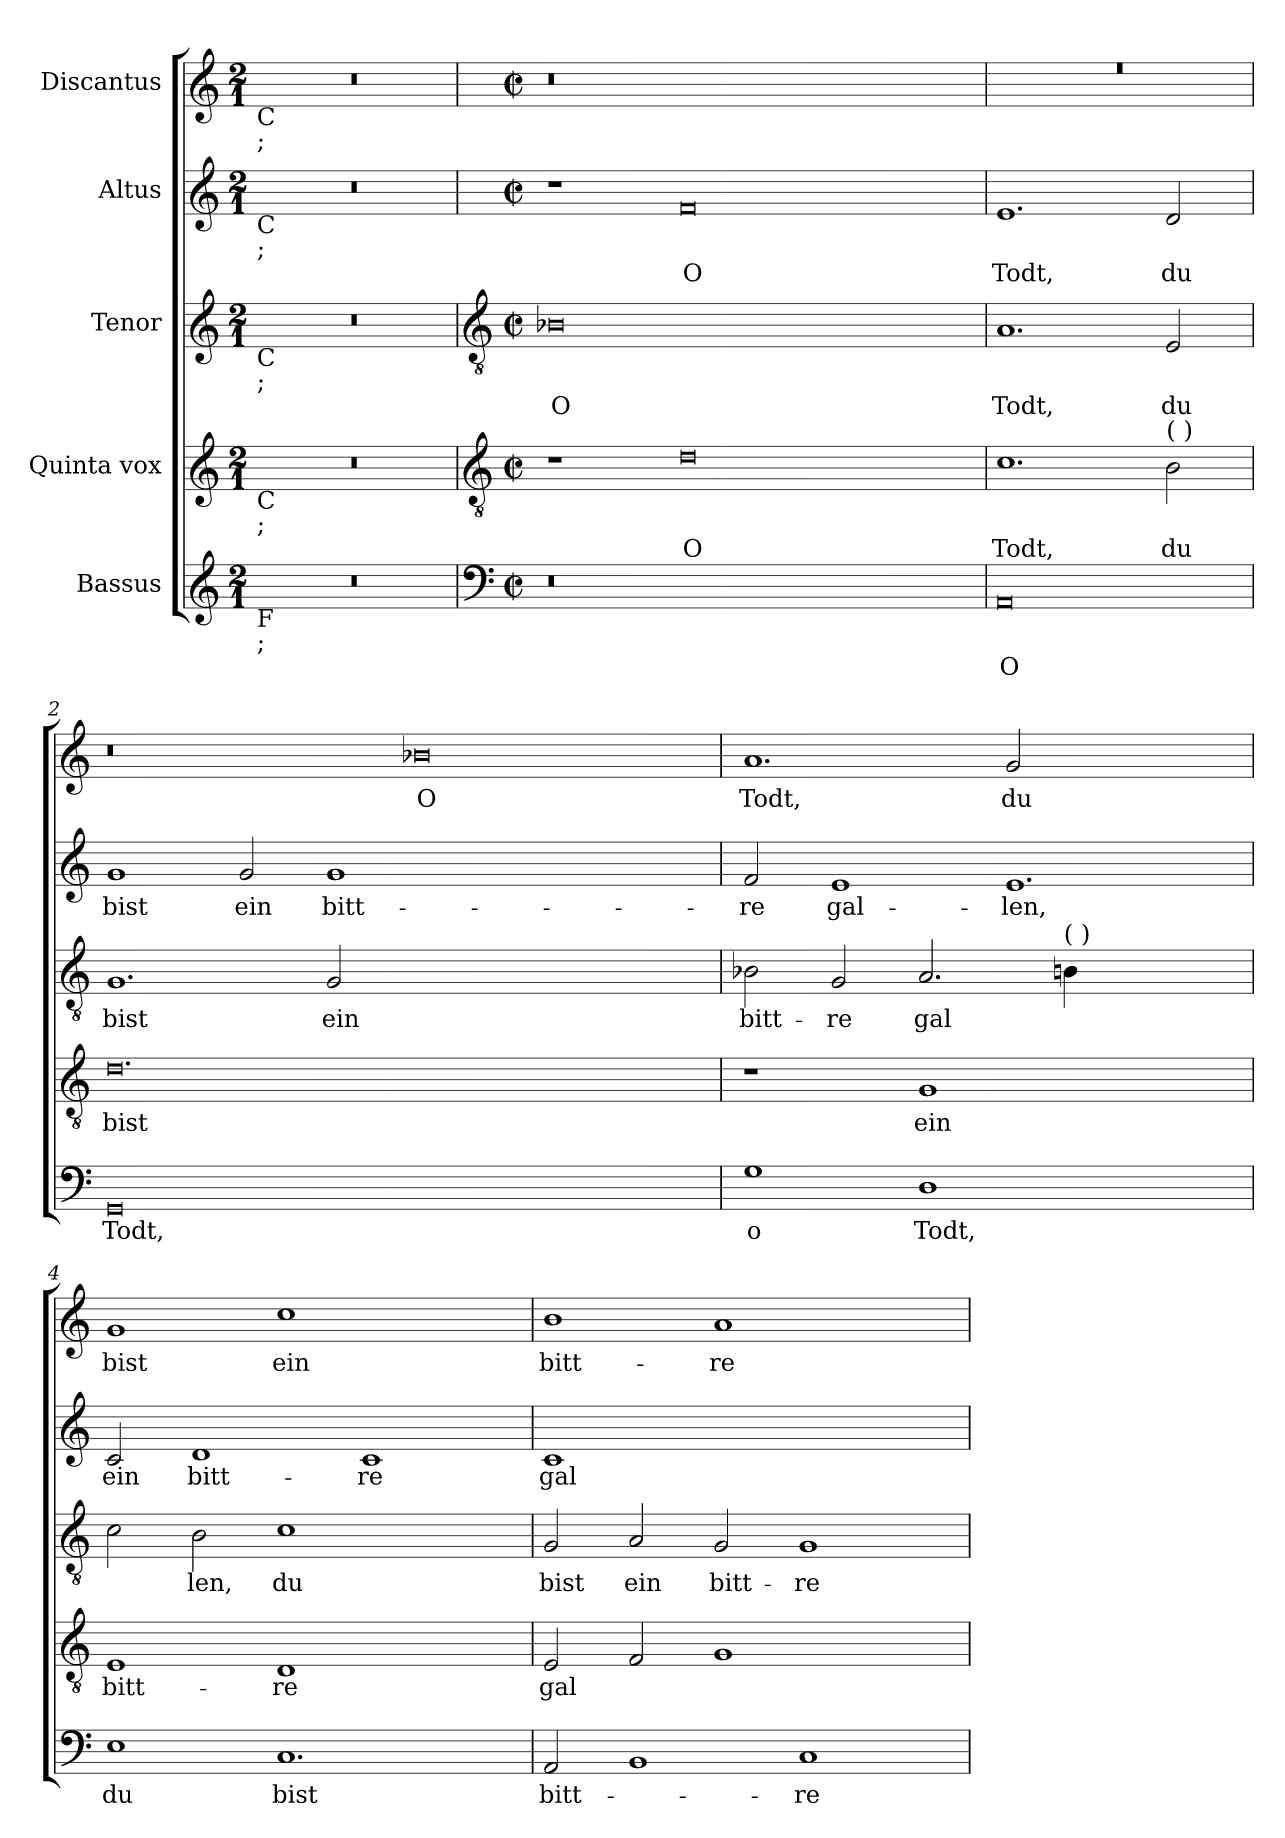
**kern	**text	**kern	**text	**kern	**text	**kern	**text	**kern	**text
*part5	*part5	*part4	*part4	*part3	*part3	*part2	*part2	*part1	*part1
*staff5	*staff5	*staff4	*staff4	*staff3	*staff3	*staff2	*staff2	*staff1	*staff1
*I"Bassus	*	*I"Quinta vox	*	*I"Tenor	*	*I"Altus	*	*I"Discantus	*
*clefG2	*	*clefG2	*	*clefG2	*	*clefG2	*	*clefG2	*
*k[]	*	*k[]	*	*k[]	*	*k[]	*	*k[]	*
*C:	*	*C:	*	*C:	*	*C:	*	*C:	*
*M2/1	*	*M2/1	*	*M2/1	*	*M2/1	*	*M2/1	*
=	=	=	=	=	=	=	=	=	=
!	!	!	!	!	!	!	!	!LO:TX:b:t=C	!
!	!	!	!	!	!	!	!	!LO:TX:b:t=;	!
!	!	!	!	!	!	!LO:TX:b:t=C	!	!	!
!	!	!	!	!	!	!LO:TX:b:t=;	!	!	!
!	!	!	!	!LO:TX:b:t=C	!	!	!	!	!
!	!	!	!	!LO:TX:b:t=;	!	!	!	!	!
!	!	!LO:TX:b:t=C	!	!	!	!	!	!	!
!	!	!LO:TX:b:t=;	!	!	!	!	!	!	!
!LO:TX:b:t=F	!	!	!	!	!	!	!	!	!
!LO:TX:b:t=;	!	!	!	!	!	!	!	!	!
0r	.	0r	.	0r	.	0r	.	0r	.
!!LO:LB:g=z
=1	=1	=1	=1	=1	=1	=1	=1	=1	=1
*clefF4	*	*clefGv2	*	*clefGv2	*	*	*	*	*
*M4/2	*	*M4/2	*	*M4/2	*	*M4/2	*	*M4/2	*
*met(c|)	*	*met(c|)	*	*met(c|)	*	*met(c|)	*	*met(c|)	*
!	!	!	!	!	!LO:LY:b	!	!	!	!
*	*	*	*	*	*	*	*	*^	*
0r	.	1r	.	0B-X	O	1r	.	0r	1ryy	.
!	!	!	!LO:LY:b	!	!	!	!LO:LY:b	!	!	!
.	.	0d	O	.	.	0f	O	.	2ryy	.
.	.	.	.	.	.	.	.	.	2ryy	.
1ryy	.	.	.	1ryy	.	.	.	1ryy	1ryy	.
=1A	=1A	=1A	=1A	=1A	=1A	=1A	=1A	=1A	=1A	=1A
!	!LO:LY:b	!	!LO:LY:b	!	!LO:LY:b	!	!LO:LY:b	!	!	!
0AA	O	1.c	Todt,	1.A	Todt,	1.e	Todt,	0r	0ryy	.
!	!	!LO:TX:a:t=(  )	!	!	!	!	!	!	!	!
!	!	!	!LO:LY:b	!	!LO:LY:b	!	!LO:LY:b	!	!	!
.	.	2B	du	2E	du	2d	du	.	.	.
=2A	=2A	=2A	=2A	=2A	=2A	=2A	=2A	=2A	=2A	=2A
!	!LO:LY:b	!	!LO:LY:b	!	!LO:LY:b	!	!LO:LY:b	!	!	!
0GG	Todt,	0.d	bist	1.G	bist	1g	bist	0r	0ryy	.
!	!	!	!	!	!	!	!LO:LY:b	!	!	!
.	.	.	.	.	.	2g	ein	.	.	.
!	!	!	!	!	!LO:LY:b	!	!LO:LY:b	!	!	!
.	.	.	.	2G	ein	1g	bitt-	.	.	.
!	!	!	!	!	!	!	!	!	!	!LO:LY:b
0ryy	.	.	.	0ryy	.	.	.	0b-X	0ryy	O
.	.	.	.	.	.	1.ryy	.	.	.	.
.	.	1ryy	.	.	.	.	.	.	.	.
=3A	=3A	=3A	=3A	=3A	=3A	=3A	=3A	=3A	=3A	=3A
!	!LO:LY:b	!	!	!	!LO:LY:b	!	!LO:LY:b	!	!	!LO:LY:b
1G	o	1r	.	2B-X	bitt-	2f	-re	1.a	0ryy	Todt,
!	!	!	!	!	!LO:LY:b	!	!LO:LY:b	!	!	!
.	.	.	.	2G	-re	1e	gal-	.	.	.
!	!LO:LY:b	!	!LO:LY:b	!	!LO:LY:b	!	!	!	!	!
1D	Todt,	1G	ein	2.A	gal	.	.	.	.	.
!	!	!	!	!	!	!	!LO:LY:b	!	!	!LO:LY:b
.	.	.	.	.	.	1.e	-len,	2g	.	du
!	!	!	!	!LO:TX:a:t=(  )	!	!	!	!	!	!
.	.	.	.	4B	.	.	.	.	.	.
1ryy	.	1ryy	.	1ryy	.	.	.	1ryy	1ryy	.
=4A	=4A	=4A	=4A	=4A	=4A	=4A	=4A	=4A	=4A	=4A
!	!LO:LY:b	!	!LO:LY:b	!	!	!	!LO:LY:b	!	!	!LO:LY:b
1E	du	1E	bitt-	2c	.	2c	ein	1g	1ryy	bist
!	!	!	!	!	!LO:LY:b	!	!LO:LY:b	!	!	!
.	.	.	.	2B	len,	1d	bitt-	.	.	.
!	!LO:LY:b	!	!LO:LY:b	!	!LO:LY:b	!	!	!	!	!LO:LY:b
1.C	bist	1D	-re	1c	du	.	.	1cc	2ryy	ein
!	!	!	!	!	!	!	!LO:LY:b	!	!	!
.	.	.	.	.	.	1c	-re	.	2ryy	.
.	.	2ryy	.	2ryy	.	.	.	2ryy	2ryy	.
=5A	=5A	=5A	=5A	=5A	=5A	=5A	=5A	=5A	=5A	=5A
!	!LO:LY:b	!	!LO:LY:b	!	!LO:LY:b	!	!LO:LY:b	!	!	!LO:LY:b
2AA	bitt-	2E	gal	2G	bist	1c	gal-	1b	1ryy	bitt-
!	!	!	!	!	!LO:LY:b	!	!	!	!	!
1BB	.	2F	.	2A	ein	.	.	.	.	.
!	!	!	!	!	!LO:LY:b	!	!	!	!	!LO:LY:b
.	.	1G	.	2G	bitt-	1.ryy	.	1a	2ryy	-re
!	!LO:LY:b	!	!	!	!LO:LY:b	!	!	!	!	!
1C	-re	.	.	1G	-re	.	.	.	2ryy	.
.	.	2ryy	.	.	.	.	.	2ryy	2ryy	.
*	*	*	*	*	*	*	*	*v	*v	*
=	=	=	=	=	=	=	=	=	=
*-	*-	*-	*-	*-	*-	*-	*-	*-	*-
